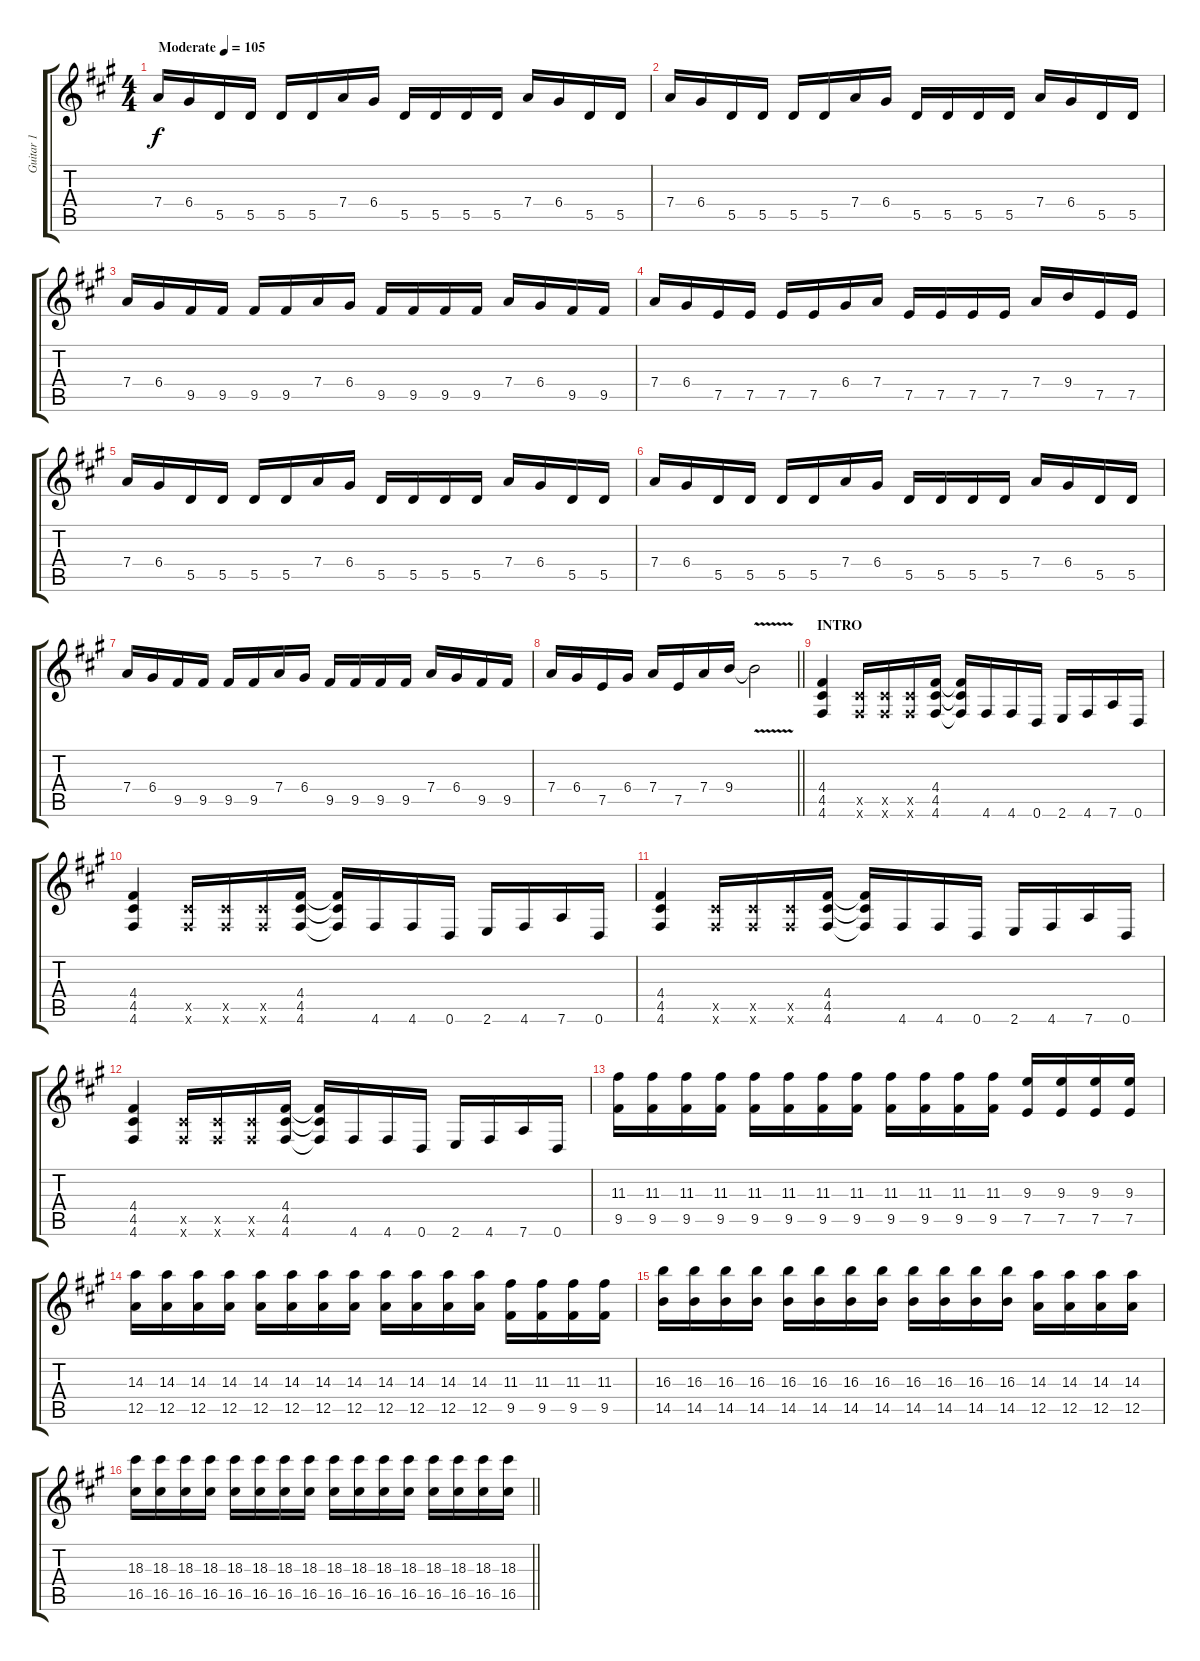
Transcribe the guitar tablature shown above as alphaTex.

\track ("Guitar 1" "Guitar 1") {instrument electricguitarjazz}
\staff {score tabs}
\tuning (E4 B3 G3 D3 A2 D2) {hide}
\ts (4 4)
\tempo (105 "Moderate")
\clef g2
\ks f#minor
7.4.16{dy f instrument electricguitarjazz} 6.4.16 5.5.16 5.5.16 5.5.16 5.5.16 7.4.16 6.4.16 5.5.16 5.5.16 5.5.16 5.5.16 7.4.16 6.4.16 5.5.16 5.5.16 |
7.4.16 6.4.16 5.5.16 5.5.16 5.5.16 5.5.16 7.4.16 6.4.16 5.5.16 5.5.16 5.5.16 5.5.16 7.4.16 6.4.16 5.5.16 5.5.16 |
7.4.16 6.4.16 9.5.16 9.5.16 9.5.16 9.5.16 7.4.16 6.4.16 9.5.16 9.5.16 9.5.16 9.5.16 7.4.16 6.4.16 9.5.16 9.5.16 |
7.4.16 6.4.16 7.5.16 7.5.16 7.5.16 7.5.16 6.4.16 7.4.16 7.5.16 7.5.16 7.5.16 7.5.16 7.4.16 9.4.16 7.5.16 7.5.16 |
7.4.16 6.4.16 5.5.16 5.5.16 5.5.16 5.5.16 7.4.16 6.4.16 5.5.16 5.5.16 5.5.16 5.5.16 7.4.16 6.4.16 5.5.16 5.5.16 |
7.4.16 6.4.16 5.5.16 5.5.16 5.5.16 5.5.16 7.4.16 6.4.16 5.5.16 5.5.16 5.5.16 5.5.16 7.4.16 6.4.16 5.5.16 5.5.16 |
7.4.16 6.4.16 9.5.16 9.5.16 9.5.16 9.5.16 7.4.16 6.4.16 9.5.16 9.5.16 9.5.16 9.5.16 7.4.16 6.4.16 9.5.16 9.5.16 |
\barLineRight lightlight
7.4.16 6.4.16 7.5.16 6.4.16 7.4.16 7.5.16 7.4.16 9.4.16 9.4{v t}.2 |
\section ("" "INTRO")
(4.4 4.5 4.6).4{instrument distortionguitar} (4.5{x} 4.6{x}).16 (4.5{x} 4.6{x}).16 (4.5{x} 4.6{x}).16 (4.4 4.5 4.6).16 (4.4{t} 4.5{t} 4.6{t}).16 4.6.16 4.6.16 0.6.16 2.6.16 4.6.16 7.6.16 0.6.16 |
(4.4 4.5 4.6).4 (4.5{x} 4.6{x}).16 (4.5{x} 4.6{x}).16 (4.5{x} 4.6{x}).16 (4.4 4.5 4.6).16 (4.4{t} 4.5{t} 4.6{t}).16 4.6.16 4.6.16 0.6.16 2.6.16 4.6.16 7.6.16 0.6.16 |
(4.4 4.5 4.6).4 (4.5{x} 4.6{x}).16 (4.5{x} 4.6{x}).16 (4.5{x} 4.6{x}).16 (4.4 4.5 4.6).16 (4.4{t} 4.5{t} 4.6{t}).16 4.6.16 4.6.16 0.6.16 2.6.16 4.6.16 7.6.16 0.6.16 |
(4.4 4.5 4.6).4 (4.5{x} 4.6{x}).16 (4.5{x} 4.6{x}).16 (4.5{x} 4.6{x}).16 (4.4 4.5 4.6).16 (4.4{t} 4.5{t} 4.6{t}).16 4.6.16 4.6.16 0.6.16 2.6.16 4.6.16 7.6.16 0.6.16 |
(11.3 9.5).16 (11.3 9.5).16 (11.3 9.5).16 (11.3 9.5).16 (11.3 9.5).16 (11.3 9.5).16 (11.3 9.5).16 (11.3 9.5).16 (11.3 9.5).16 (11.3 9.5).16 (11.3 9.5).16 (11.3 9.5).16 (9.3 7.5).16 (9.3 7.5).16 (9.3 7.5).16 (9.3 7.5).16 |
(14.3 12.5).16 (14.3 12.5).16 (14.3 12.5).16 (14.3 12.5).16 (14.3 12.5).16 (14.3 12.5).16 (14.3 12.5).16 (14.3 12.5).16 (14.3 12.5).16 (14.3 12.5).16 (14.3 12.5).16 (14.3 12.5).16 (11.3 9.5).16 (11.3 9.5).16 (11.3 9.5).16 (11.3 9.5).16 |
(16.3 14.5).16 (16.3 14.5).16 (16.3 14.5).16 (16.3 14.5).16 (16.3 14.5).16 (16.3 14.5).16 (16.3 14.5).16 (16.3 14.5).16 (16.3 14.5).16 (16.3 14.5).16 (16.3 14.5).16 (16.3 14.5).16 (14.3 12.5).16 (14.3 12.5).16 (14.3 12.5).16 (14.3 12.5).16 |
\barLineRight lightlight
(18.3 16.5).16 (18.3 16.5).16 (18.3 16.5).16 (18.3 16.5).16 (18.3 16.5).16 (18.3 16.5).16 (18.3 16.5).16 (18.3 16.5).16 (18.3 16.5).16 (18.3 16.5).16 (18.3 16.5).16 (18.3 16.5).16 (18.3 16.5).16 (18.3 16.5).16 (18.3 16.5).16 (18.3 16.5).16
